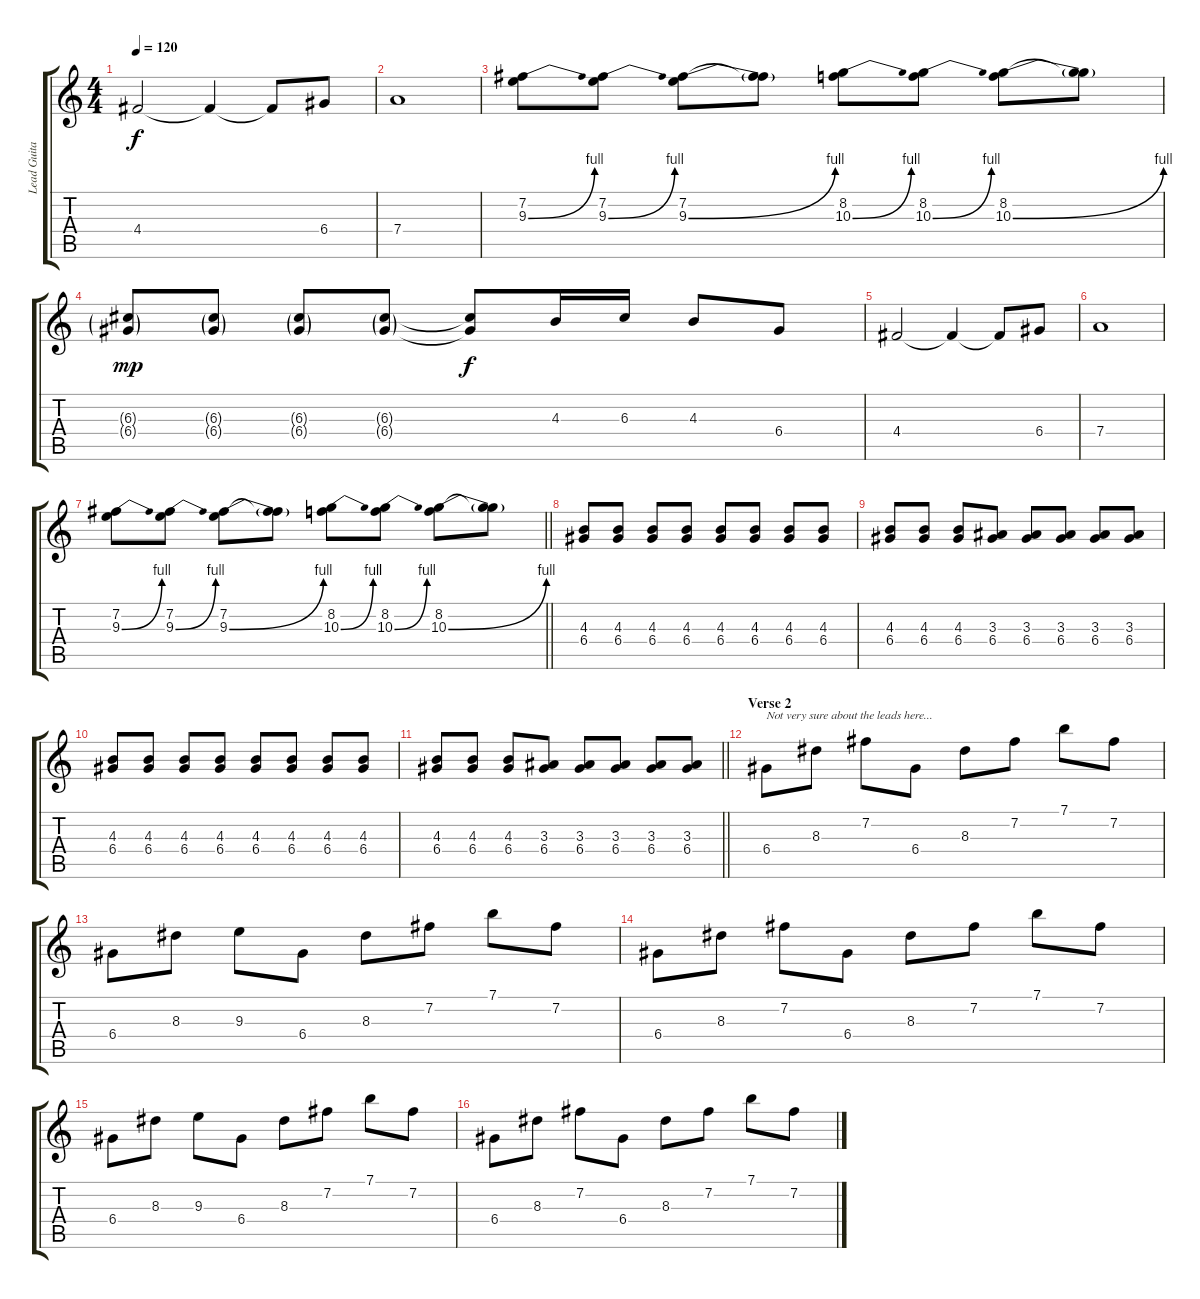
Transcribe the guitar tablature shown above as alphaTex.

\track ("Lead Guitar" "Lead Guita") {instrument distortionguitar}
\staff {score tabs}
\tuning (E4 B3 G3 D3 A2 E2) {hide}
\ts (4 4)
\tempo 120
\clef g2
\ks c
4.4.2{dy f} 4.4{t}.4 4.4{t}.8 6.4.8 |
7.4.1 |
(7.2 9.3{be (bend 0 0 60 4)}).8 (7.2 9.3{be (bend 0 0 60 4)}).8 (7.2 9.3{be (bend 0 0 60 4)}).8 (7.2{t} 9.3{t}).8 (8.2 10.3{be (bend 0 0 60 4)}).8 (8.2 10.3{be (bend 0 0 60 4)}).8 (8.2 10.3{be (bend 0 0 60 4)}).8 (8.2{t} 10.3{t}).8 |
(6.3{g} 6.4{g}).8{dy mp} (6.3{g} 6.4{g}).8 (6.3{g} 6.4{g}).8 (6.3{g} 6.4{g}).8 (6.3{t} 6.4{t}).8{dy f} 4.3.16 6.3.16 4.3.8 6.4.8 |
4.4.2 4.4{t}.4 4.4{t}.8 6.4.8 |
7.4.1 |
\barLineRight lightlight
(7.2 9.3{be (bend 0 0 60 4)}).8 (7.2 9.3{be (bend 0 0 60 4)}).8 (7.2 9.3{be (bend 0 0 60 4)}).8 (7.2{t} 9.3{t}).8 (8.2 10.3{be (bend 0 0 60 4)}).8 (8.2 10.3{be (bend 0 0 60 4)}).8 (8.2 10.3{be (bend 0 0 60 4)}).8 (8.2{t} 10.3{t}).8 |
\section ("" "")
(4.3 6.4).8{volume 13 balance 8} (4.3 6.4).8 (4.3 6.4).8 (4.3 6.4).8 (4.3 6.4).8 (4.3 6.4).8 (4.3 6.4).8 (4.3 6.4).8 |
(4.3 6.4).8 (4.3 6.4).8 (4.3 6.4).8 (3.3 6.4).8 (3.3 6.4).8 (3.3 6.4).8 (3.3 6.4).8 (3.3 6.4).8 |
(4.3 6.4).8 (4.3 6.4).8 (4.3 6.4).8 (4.3 6.4).8 (4.3 6.4).8 (4.3 6.4).8 (4.3 6.4).8 (4.3 6.4).8 |
\barLineRight lightlight
(4.3 6.4).8 (4.3 6.4).8 (4.3 6.4).8 (3.3 6.4).8 (3.3 6.4).8 (3.3 6.4).8 (3.3 6.4).8 (3.3 6.4).8 |
\section ("" "Verse 2 ")
6.4.8{txt "Not very sure about the leads here..." volume 10 balance 16 instrument electricguitarclean} 8.3.8 7.2.8 6.4.8 8.3.8 7.2.8 7.1.8 7.2.8 |
6.4.8 8.3.8 9.3.8 6.4.8 8.3.8 7.2.8 7.1.8 7.2.8 |
6.4.8 8.3.8 7.2.8 6.4.8 8.3.8 7.2.8 7.1.8 7.2.8 |
6.4.8 8.3.8 9.3.8 6.4.8 8.3.8 7.2.8 7.1.8 7.2.8 |
6.4.8 8.3.8 7.2.8 6.4.8 8.3.8 7.2.8 7.1.8 7.2.8
